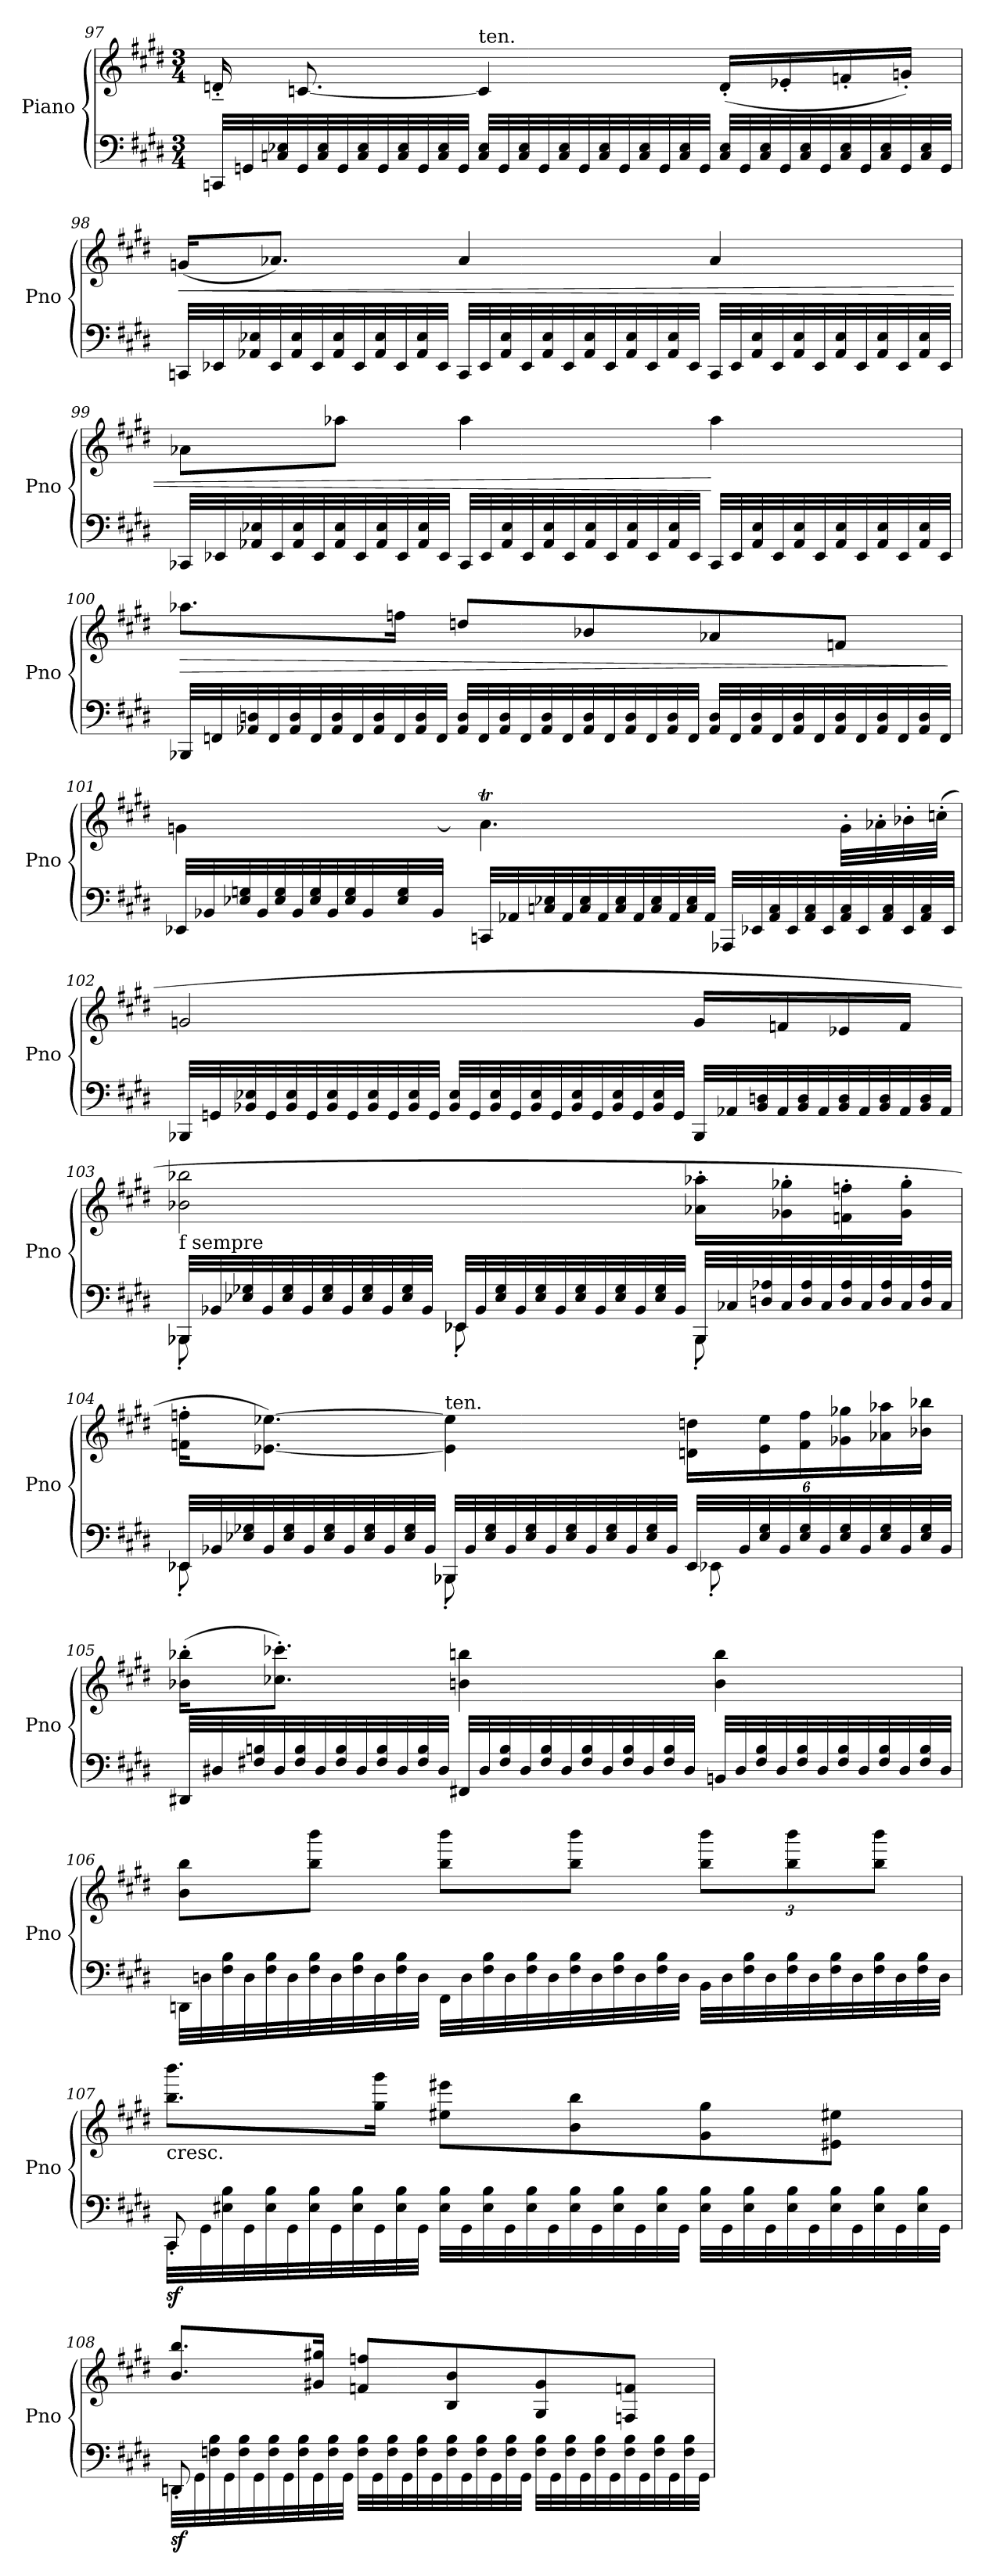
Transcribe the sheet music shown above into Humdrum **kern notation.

**kern	**kern	**dynam
*part1	*part1	*part1
*staff2	*staff1	*staff1/2
*I"Piano	*	*
*I'Pno	*	*
!!LO:LB:g=z
*clefF4	*clefG2	*
*k[f#c#g#d#]	*k[f#c#g#d#]	*
*E:	*E:	*
*M3/4	*M3/4	*
*Xtuplet	*	*
=97	=97	=97
48CCn/LLL	16dn'~/	.
48GGn/	.	.
48Cn/ 48E-X/	.	.
48GG/	[8.cn/	.
48C/ 48E-/	.	.
48GG/	.	.
48C/ 48E-/	.	.
48GG/	.	.
48C/ 48E-/	.	.
48GG/	.	.
48C/ 48E-/	.	.
48GG/JJJ	.	.
!	!LO:TX:a:t=ten.	!
48C/ 48E-/LLL	4c/]	.
48GG/	.	.
48C/ 48E-/	.	.
48GG/	.	.
48C/ 48E-/	.	.
48GG/	.	.
48C/ 48E-/	.	.
48GG/	.	.
48C/ 48E-/	.	.
48GG/	.	.
48C/ 48E-/	.	.
48GG/JJJ	.	.
48C/ 48E-/LLL	(16d'/LL	.
48GG/	.	.
48C/ 48E-/	.	.
48GG/	16e-X'/	.
48C/ 48E-/	.	.
48GG/	.	.
48C/ 48E-/	16fn'/	.
48GG/	.	.
48C/ 48E-/	.	.
48GG/	16gn'/JJ)	.
48C/ 48E-/	.	.
48GG/JJJ	.	.
!!LO:PB:g=z
=98	=98	=98
!	!	!LO:HP:b
48CCn/LLL	(16gn/KL	<
48EE-X/	.	.
48AA-X/ 48E-X/	.	.
48EE-/	8.a-X/J)	.
48AA-/ 48E-/	.	.
48EE-/	.	.
48AA-/ 48E-/	.	.
48EE-/	.	.
48AA-/ 48E-/	.	.
48EE-/	.	.
48AA-/ 48E-/	.	.
48EE-/JJJ	.	.
48CC/LLL	4a-/	.
48EE-/	.	.
48AA-/ 48E-/	.	.
48EE-/	.	.
48AA-/ 48E-/	.	.
48EE-/	.	.
48AA-/ 48E-/	.	.
48EE-/	.	.
48AA-/ 48E-/	.	.
48EE-/	.	.
48AA-/ 48E-/	.	.
48EE-/JJJ	.	.
48CC/LLL	4a-/	.
48EE-/	.	.
48AA-/ 48E-/	.	.
48EE-/	.	.
48AA-/ 48E-/	.	.
48EE-/	.	.
48AA-/ 48E-/	.	.
48EE-/	.	.
48AA-/ 48E-/	.	.
48EE-/	.	.
48AA-/ 48E-/	.	.
48EE-/JJJ	.	.
!!LO:LB:g=z
=99	=99	=99
48CC-X/LLL	8a-X\L	.
48EE-X/	.	.
48AA-X/ 48E-X/	.	.
48EE-/	.	.
48AA-/ 48E-/	.	.
48EE-/	.	.
48AA-/ 48E-/	8aa-X\J	.
48EE-/	.	.
48AA-/ 48E-/	.	.
48EE-/	.	.
48AA-/ 48E-/	.	.
48EE-/JJJ	.	.
48CC-/LLL	4aa-\	.
48EE-/	.	.
48AA-/ 48E-/	.	.
48EE-/	.	.
48AA-/ 48E-/	.	.
48EE-/	.	.
48AA-/ 48E-/	.	.
48EE-/	.	.
48AA-/ 48E-/	.	.
48EE-/	.	.
48AA-/ 48E-/	.	.
48EE-/JJJ	.	.
48CC-/LLL	4aa-\	[
48EE-/	.	.
48AA-/ 48E-/	.	.
48EE-/	.	.
48AA-/ 48E-/	.	.
48EE-/	.	.
48AA-/ 48E-/	.	.
48EE-/	.	.
48AA-/ 48E-/	.	.
48EE-/	.	.
48AA-/ 48E-/	.	.
48EE-/JJJ	.	.
!!LO:LB:g=z
=100	=100	=100
!	!	!LO:HP:b
48BBB-X/LLL	8.aa-X\L	>
48FFn/	.	.
48AA-X/ 48Dn/	.	.
48FF/	.	.
48AA-/ 48D/	.	.
48FF/	.	.
48AA-/ 48D/	.	.
48FF/	.	.
48AA-/ 48D/	.	.
48FF/	16ffn\Jk	.
48AA-/ 48D/	.	.
48FF/JJJ	.	.
48AA-/ 48D/LLL	8ddn/L	.
48FF/	.	.
48AA-/ 48D/	.	.
48FF/	.	.
48AA-/ 48D/	.	.
48FF/	.	.
48AA-/ 48D/	8b-X/	.
48FF/	.	.
48AA-/ 48D/	.	.
48FF/	.	.
48AA-/ 48D/	.	.
48FF/JJJ	.	.
48AA-/ 48D/LLL	8a-X/	.
48FF/	.	.
48AA-/ 48D/	.	.
48FF/	.	.
48AA-/ 48D/	.	.
48FF/	.	.
48AA-/ 48D/	8fn/J	.
48FF/	.	.
48AA-/ 48D/	.	.
48FF/	.	.
48AA-/ 48D/	.	.
48FF/JJJ	.	.
.	.	]
!!LO:LB:g=z
=101	=101	=101
*	*^	*
48EE-X/LLL	4gn\	8.ryy	.
48BB-X/	.	.	.
48E-X/ 48Gn/	.	.	.
48BB-/	.	.	.
48E-/ 48G/	.	.	.
48BB-/	.	.	.
48E-/ 48G/	.	.	.
48BB-/	.	.	.
48E-/ 48G/	.	.	.
*	*	*Xtuplet	*
!	!	!LO:N:vis=64.	!
48BB-/	.	(48g'/LLL	.
!	!	!LO:N:vis=64.	!
48E-/ 48G/	.	48a-X'/	.
48BB-/JJJ	.	[192b-X/JJJ	.
.	.	64b-'/JJJ]	.
48CCn/LLL	4.a-T\	48a-yy	.
48AA-X/	.	48b-yy	.
48Cn/ 48E-X/	.	48a-Xyy	.
48AA-/	.	48b-yy	.
48C/ 48E-/	.	48a-yy	.
48AA-/	.	48b-yy	.
48C/ 48E-/	.	48a-yy	.
48AA-/	.	48b-yy	.
48C/ 48E-/	.	48a-yy	.
48AA-/	.	48b-yy	.
48C/ 48E-/	.	48a-yy	.
48AA-/JJJ	.	48b-yy	.
48AAA-X/LLL	.	48a-yy	.
48EE-X/	.	48b-yy	.
48AA-/ 48C/	.	48a-yy	.
48EE-/	.	48b-yy	.
48AA-/ 48C/	.	48a-yy	.
48EE-/	.	48b-yy	.
48AA-/ 48C/	32g'\LLL	8ryy	.
48EE-/	.	.	.
.	32a-X'\	.	.
48AA-/ 48C/	.	.	.
48EE-/	32b-X'\	.	.
48AA-/ 48C/	.	.	.
.	(32ccn'\JJJ	.	.
48EE-/JJJ	.	.	.
*	*v	*v	*
!!LO:LB:g=z
=102	=102	=102
48BBB-X/LLL	2gn/	.
48GGn/	.	.
48BB-X/ 48E-X/	.	.
48GG/	.	.
48BB-/ 48E-/	.	.
48GG/	.	.
48BB-/ 48E-/	.	.
48GG/	.	.
48BB-/ 48E-/	.	.
48GG/	.	.
48BB-/ 48E-/	.	.
48GG/JJJ	.	.
48BB-/ 48E-/LLL	.	.
48GG/	.	.
48BB-/ 48E-/	.	.
48GG/	.	.
48BB-/ 48E-/	.	.
48GG/	.	.
48BB-/ 48E-/	.	.
48GG/	.	.
48BB-/ 48E-/	.	.
48GG/	.	.
48BB-/ 48E-/	.	.
48GG/JJJ	.	.
48BBB-/LLL	16g/LL	.
48AA-X/	.	.
48BB-/ 48Dn/	.	.
48AA-/	16fn/	.
48BB-/ 48D/	.	.
48AA-/	.	.
48BB-/ 48D/	16e-X/	.
48AA-/	.	.
48BB-/ 48D/	.	.
48AA-/	16f/JJ	.
48BB-/ 48D/	.	.
48AA-/JJJ	.	.
!!LO:PB:g=z
=103	=103	=103
*^	*	*
!	!	!LO:TX:b:t=f sempre	!
48BBB-/LLL	8BBB-X'\	2b-X\ 2bb-X\	.
48BB-X/	.	.	.
48E-X/ 48G-X/	.	.	.
48BB-/	.	.	.
48E-/ 48G-/	.	.	.
48BB-/	.	.	.
48E-/ 48G-/	8ryy	.	.
48BB-/	.	.	.
48E-/ 48G-/	.	.	.
48BB-/	.	.	.
48E-/ 48G-/	.	.	.
48BB-/JJJ	.	.	.
48EE-/LLL	8EE-X'\	.	.
48BB-/	.	.	.
48E-/ 48G-/	.	.	.
48BB-/	.	.	.
48E-/ 48G-/	.	.	.
48BB-/	.	.	.
48E-/ 48G-/	8ryy	.	.
48BB-/	.	.	.
48E-/ 48G-/	.	.	.
48BB-/	.	.	.
48E-/ 48G-/	.	.	.
48BB-/JJJ	.	.	.
48BBB-/LLL	8BBB-'\	16a-X\' 16aa-X\'LL	.
48C-X/	.	.	.
48Dn/ 48A-X/	.	.	.
48C-/	.	16g-X\' 16gg-X\'	.
48D/ 48A-/	.	.	.
48C-/	.	.	.
48D/ 48A-/	8ryy	16fn\' 16ffn\'	.
48C-/	.	.	.
48D/ 48A-/	.	.	.
48C-/	.	16g-\' 16gg-\'JJ	.
48D/ 48A-/	.	.	.
48C-/JJJ	.	.	.
!!LO:LB:g=z
=104	=104	=104	=104
48EE-/LLL	8EE-X'\	16fn\' 16ffn\'KL	.
48BB-X/	.	.	.
48E-X/ 48G-X/	.	.	.
48BB-/	.	[8.e-X\ [8.ee-X\J)	.
48E-/ 48G-/	.	.	.
48BB-/	.	.	.
48E-/ 48G-/	8ryy	.	.
48BB-/	.	.	.
48E-/ 48G-/	.	.	.
48BB-/	.	.	.
48E-/ 48G-/	.	.	.
48BB-/JJJ	.	.	.
!	!	!LO:TX:a:t=ten.	!
48BBB-/LLL	8BBB-X'\	4e-\] 4ee-\]	.
48BB-/	.	.	.
48E-/ 48G-/	.	.	.
48BB-/	.	.	.
48E-/ 48G-/	.	.	.
48BB-/	.	.	.
48E-/ 48G-/	8ryy	.	.
48BB-/	.	.	.
48E-/ 48G-/	.	.	.
48BB-/	.	.	.
48E-/ 48G-/	.	.	.
48BB-/JJJ	.	.	.
*	*	*tuplet	*
*	*	*Xbrackettup	*
48EE-/LLL	8EE-X'\	24dn\ 24ddn\LL	.
48BB-/	.	.	.
48E-/ 48G-/	.	24e-\ 24ee-\	.
48BB-/	.	.	.
48E-/ 48G-/	.	24f\ 24ff\	.
48BB-/	.	.	.
48E-/ 48G-/	8ryy	24g-X\ 24gg-X\	.
48BB-/	.	.	.
48E-/ 48G-/	.	24a-X\ 24aa-X\	.
48BB-/	.	.	.
48E-/ 48G-/	.	24b-X\ 24bb-X\JJ	.
48BB-/JJJ	.	.	.
*v	*v	*	*
!!LO:LB:g=z
=105	=105	=105
48DD#X/LLL	(16b-X\' 16bb-X\'KL	.
48D#X/	.	.
48F#X/ 48Bn/	.	.
48D#/	8.cc-X\' 8.ccc-X\'J)	.
48F#/ 48B/	.	.
48D#/	.	.
48F#/ 48B/	.	.
48D#/	.	.
48F#/ 48B/	.	.
48D#/	.	.
48F#/ 48B/	.	.
48D#/JJJ	.	.
48FF#X/LLL	4bn\ 4bbn\	.
48D#/	.	.
48F#/ 48B/	.	.
48D#/	.	.
48F#/ 48B/	.	.
48D#/	.	.
48F#/ 48B/	.	.
48D#/	.	.
48F#/ 48B/	.	.
48D#/	.	.
48F#/ 48B/	.	.
48D#/JJJ	.	.
48BBn/LLL	4b\ 4bb\	.
48D#/	.	.
48F#/ 48B/	.	.
48D#/	.	.
48F#/ 48B/	.	.
48D#/	.	.
48F#/ 48B/	.	.
48D#/	.	.
48F#/ 48B/	.	.
48D#/	.	.
48F#/ 48B/	.	.
48D#/JJJ	.	.
!!LO:LB:g=z
=106	=106	=106
48DDn\LLL	8b\ 8bb\L	.
48Dn\	.	.
48F#\ 48B\	.	.
48D\	.	.
48F#\ 48B\	.	.
48D\	.	.
48F#\ 48B\	8bb\ 8bbb\J	.
48D\	.	.
48F#\ 48B\	.	.
48D\	.	.
48F#\ 48B\	.	.
48D\JJJ	.	.
48FF#\LLL	8bb\ 8bbb\L	.
48D\	.	.
48F#\ 48B\	.	.
48D\	.	.
48F#\ 48B\	.	.
48D\	.	.
48F#\ 48B\	8bb\ 8bbb\J	.
48D\	.	.
48F#\ 48B\	.	.
48D\	.	.
48F#\ 48B\	.	.
48D\JJJ	.	.
48BB\LLL	12bb\ 12bbb\L	.
48D\	.	.
48F#\ 48B\	.	.
48D\	.	.
48F#\ 48B\	12bb\ 12bbb\	.
48D\	.	.
48F#\ 48B\	.	.
48D\	.	.
48F#\ 48B\	12bb\ 12bbb\J	.
48D\	.	.
48F#\ 48B\	.	.
48D\JJJ	.	.
!!LO:LB:g=z
=107	=107	=107
*^	*	*
!	!	!LO:TX:b:t=cresc.	!
!	!	!	!LO:DY:b=2
48CC#\LLL	8CC#'/	8.bb\ 8.bbb\L	sf
48GG#\	.	.	.
48E#X\ 48B\	.	.	.
48GG#\	.	.	.
48E#\ 48B\	.	.	.
48GG#\	.	.	.
48E#\ 48B\	2ryy	.	.
48GG#\	.	.	.
48E#\ 48B\	.	.	.
48GG#\	.	16gg#\ 16ggg#\Jk	.
48E#\ 48B\	.	.	.
48GG#\JJJ	.	.	.
48E#\ 48B\LLL	.	8ee#X\ 8eee#X\L	.
48GG#\	.	.	.
48E#\ 48B\	.	.	.
48GG#\	.	.	.
48E#\ 48B\	.	.	.
48GG#\	.	.	.
48E#\ 48B\	.	8b\ 8bb\	.
48GG#\	.	.	.
48E#\ 48B\	.	.	.
48GG#\	.	.	.
48E#\ 48B\	.	.	.
48GG#\JJJ	.	.	.
48E#\ 48B\LLL	.	8g#\ 8gg#\	.
48GG#\	.	.	.
48E#\ 48B\	.	.	.
48GG#\	.	.	.
48E#\ 48B\	.	.	.
48GG#\	.	.	.
48E#\ 48B\	8ryy	8e#X\ 8ee#X\J	.
48GG#\	.	.	.
48E#\ 48B\	.	.	.
48GG#\	.	.	.
48E#\ 48B\	.	.	.
48GG#\JJJ	.	.	.
!!LO:PB:g=z
=108	=108	=108	=108
!	!	!	!LO:DY:b=2
48DD\LLL	8DDn'/	8.b/ 8.bb/L	sf
48GG#\	.	.	.
48Fn\ 48B\	.	.	.
48GG#\	.	.	.
48F\ 48B\	.	.	.
48GG#\	.	.	.
48F\ 48B\	2ryy	.	.
48GG#\	.	.	.
48F\ 48B\	.	.	.
48GG#\	.	16g#X/ 16gg#X/Jk	.
48F\ 48B\	.	.	.
48GG#\JJJ	.	.	.
48F\ 48B\LLL	.	8fn/ 8ffn/L	.
48GG#\	.	.	.
48F\ 48B\	.	.	.
48GG#\	.	.	.
48F\ 48B\	.	.	.
48GG#\	.	.	.
48F\ 48B\	.	8B/ 8b/	.
48GG#\	.	.	.
48F\ 48B\	.	.	.
48GG#\	.	.	.
48F\ 48B\	.	.	.
48GG#\JJJ	.	.	.
48F\ 48B\LLL	.	8G#/ 8g#/	.
48GG#\	.	.	.
48F\ 48B\	.	.	.
48GG#\	.	.	.
48F\ 48B\	.	.	.
48GG#\	.	.	.
48F\ 48B\	8ryy	8Fn/ 8fn/J	.
48GG#\	.	.	.
48F\ 48B\	.	.	.
48GG#\	.	.	.
48F\ 48B\	.	.	.
48GG#\JJJ	.	.	.
*v	*v	*	*
=	=	=
*-	*-	*-
